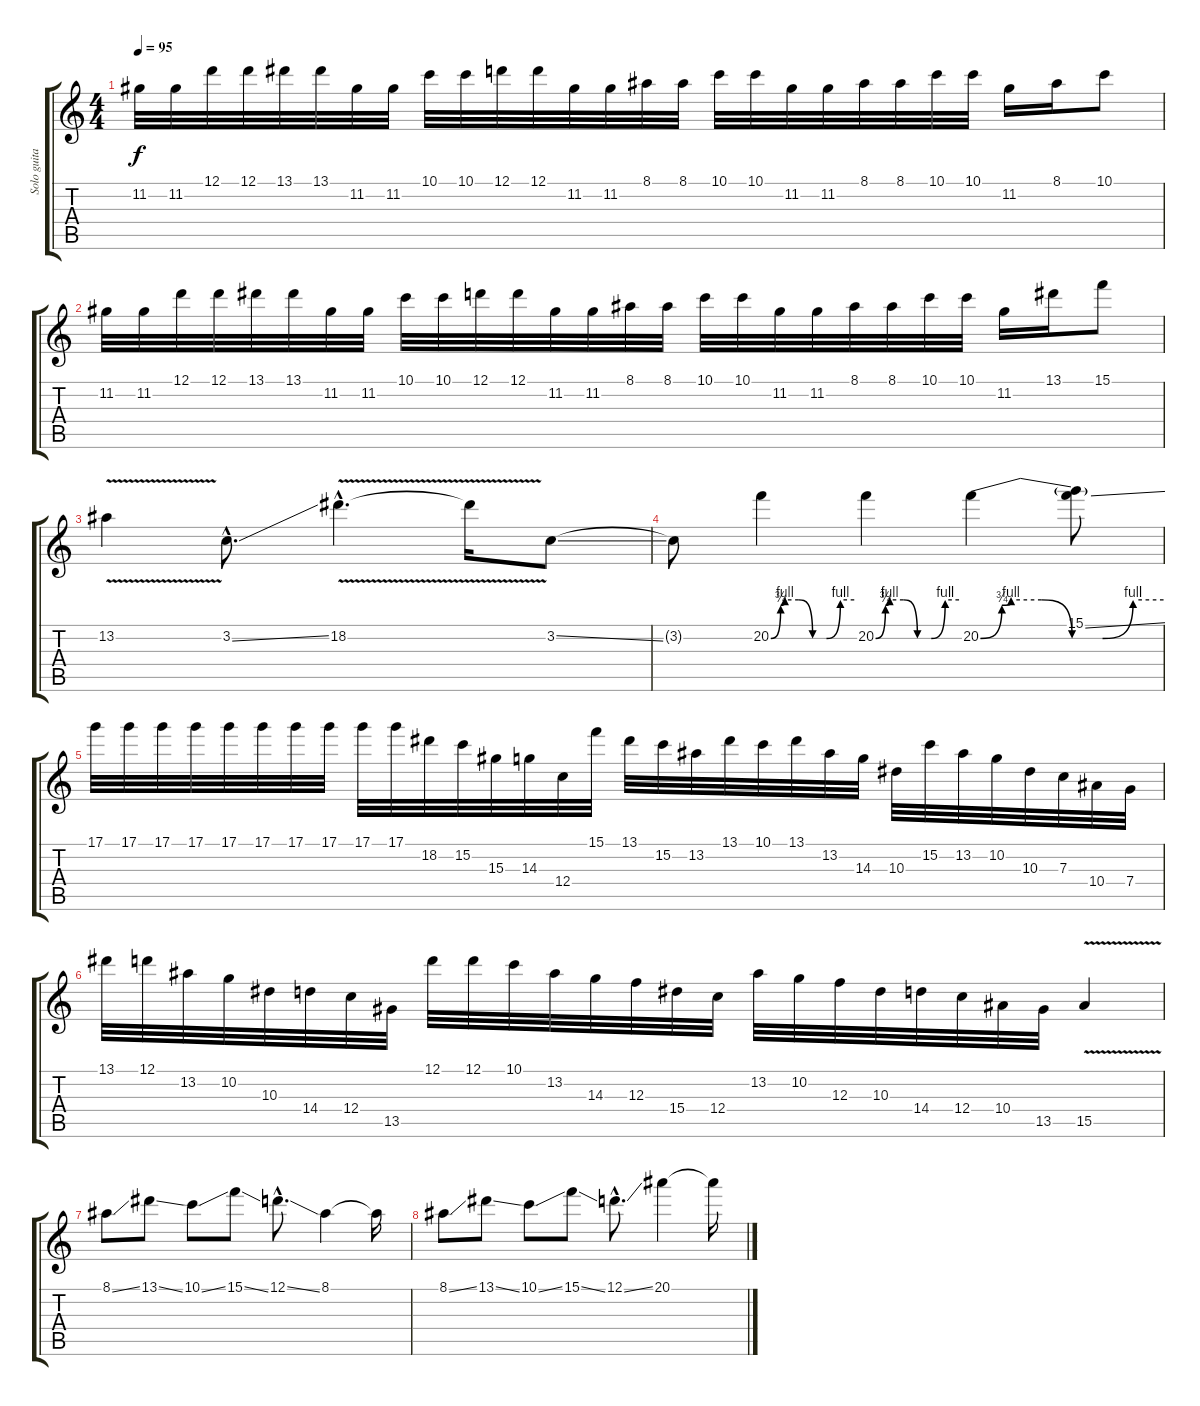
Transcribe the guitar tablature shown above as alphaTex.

\track ("Solo guitar" "Solo guita") {instrument overdrivenguitar}
\staff {score tabs}
\tuning (D4 A3 F3 C3 G2 C2) {hide}
\ts (4 4)
\tempo 95
\clef g2
\ks c
11.2.32{dy f} 11.2.32 12.1.32 12.1.32 13.1.32 13.1.32 11.2.32 11.2.32 10.1.32 10.1.32 12.1.32 12.1.32 11.2.32 11.2.32 8.1.32 8.1.32 10.1.32 10.1.32 11.2.32 11.2.32 8.1.32 8.1.32 10.1.32 10.1.32 11.2.16 8.1.16 10.1.8 |
11.2.32 11.2.32 12.1.32 12.1.32 13.1.32 13.1.32 11.2.32 11.2.32 10.1.32 10.1.32 12.1.32 12.1.32 11.2.32 11.2.32 8.1.32 8.1.32 10.1.32 10.1.32 11.2.32 11.2.32 8.1.32 8.1.32 10.1.32 10.1.32 11.2.16 13.1.16 15.1.8 |
13.2{v}.4 3.2{ss hac}.8{d} 18.2{v hac}.4{d} 18.2{t}.16 3.2{ss}.8 |
3.2{t}.8 20.2{be (custom 0 0 7 3 10 4 20 4 30 0 40 0 50 4 60 4)}.4 20.2{be (custom 0 0 7 3 10 4 20 4 30 0 40 0 50 4 60 4)}.4 20.2{be (custom 0 0 7 3 10 4 20 4 30 0 40 0 50 4 60 4)}.4 (15.1{ss} 20.2{t}).8 |
17.1.32 17.1.32 17.1.32 17.1.32 17.1.32 17.1.32 17.1.32 17.1.32 17.1.32 17.1.32 18.2.32 15.2.32 15.3.32 14.3.32 12.4.32 15.1.32 13.1.32 15.2.32 13.2.32 13.1.32 10.1.32 13.1.32 13.2.32 14.3.32 10.3.32 15.2.32 13.2.32 10.2.32 10.3.32 7.3.32 10.4.32 7.4.32 |
13.1.32 12.1.32 13.2.32 10.2.32 10.3.32 14.4.32 12.4.32 13.5.32 12.1.32 12.1.32 10.1.32 13.2.32 14.3.32 12.3.32 15.4.32 12.4.32 13.2.32 10.2.32 12.3.32 10.3.32 14.4.32 12.4.32 10.4.32 13.5.32 15.5{v}.4 |
8.1{ss}.8 13.1{ss}.8 10.1{ss}.8 15.1{ss}.8 12.1{ss hac}.8{d} 8.1.4 8.1{t}.16 |
8.1{ss}.8 13.1{ss}.8 10.1{ss}.8 15.1{ss}.8 12.1{ss hac}.8{d} 20.1.4 20.1{t}.16
